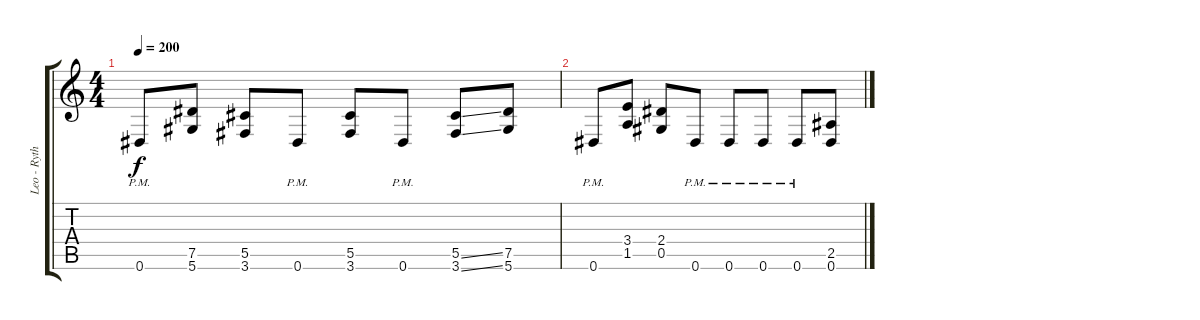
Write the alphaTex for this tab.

\track ("Leo - Rythym Guitar" "Leo - Ryth") {instrument distortionguitar}
\staff {score tabs}
\tuning (Eb4 Bb3 Gb3 Db3 Ab2 Eb2) {hide}
\ts (4 4)
\tempo 200
\clef g2
\ks c
0.6{pm}.8{dy f} (7.5 5.6).8 (5.5 3.6).8 0.6{pm}.8 (5.5 3.6).8 0.6{pm}.8 (5.5{ss} 3.6{ss}).8 (7.5 5.6).8 |
0.6{pm}.8 (3.4 1.5).8 (2.4 0.5).8 0.6{pm}.8 0.6{pm}.8 0.6{pm}.8 0.6{pm}.8 (2.5 0.6).8
